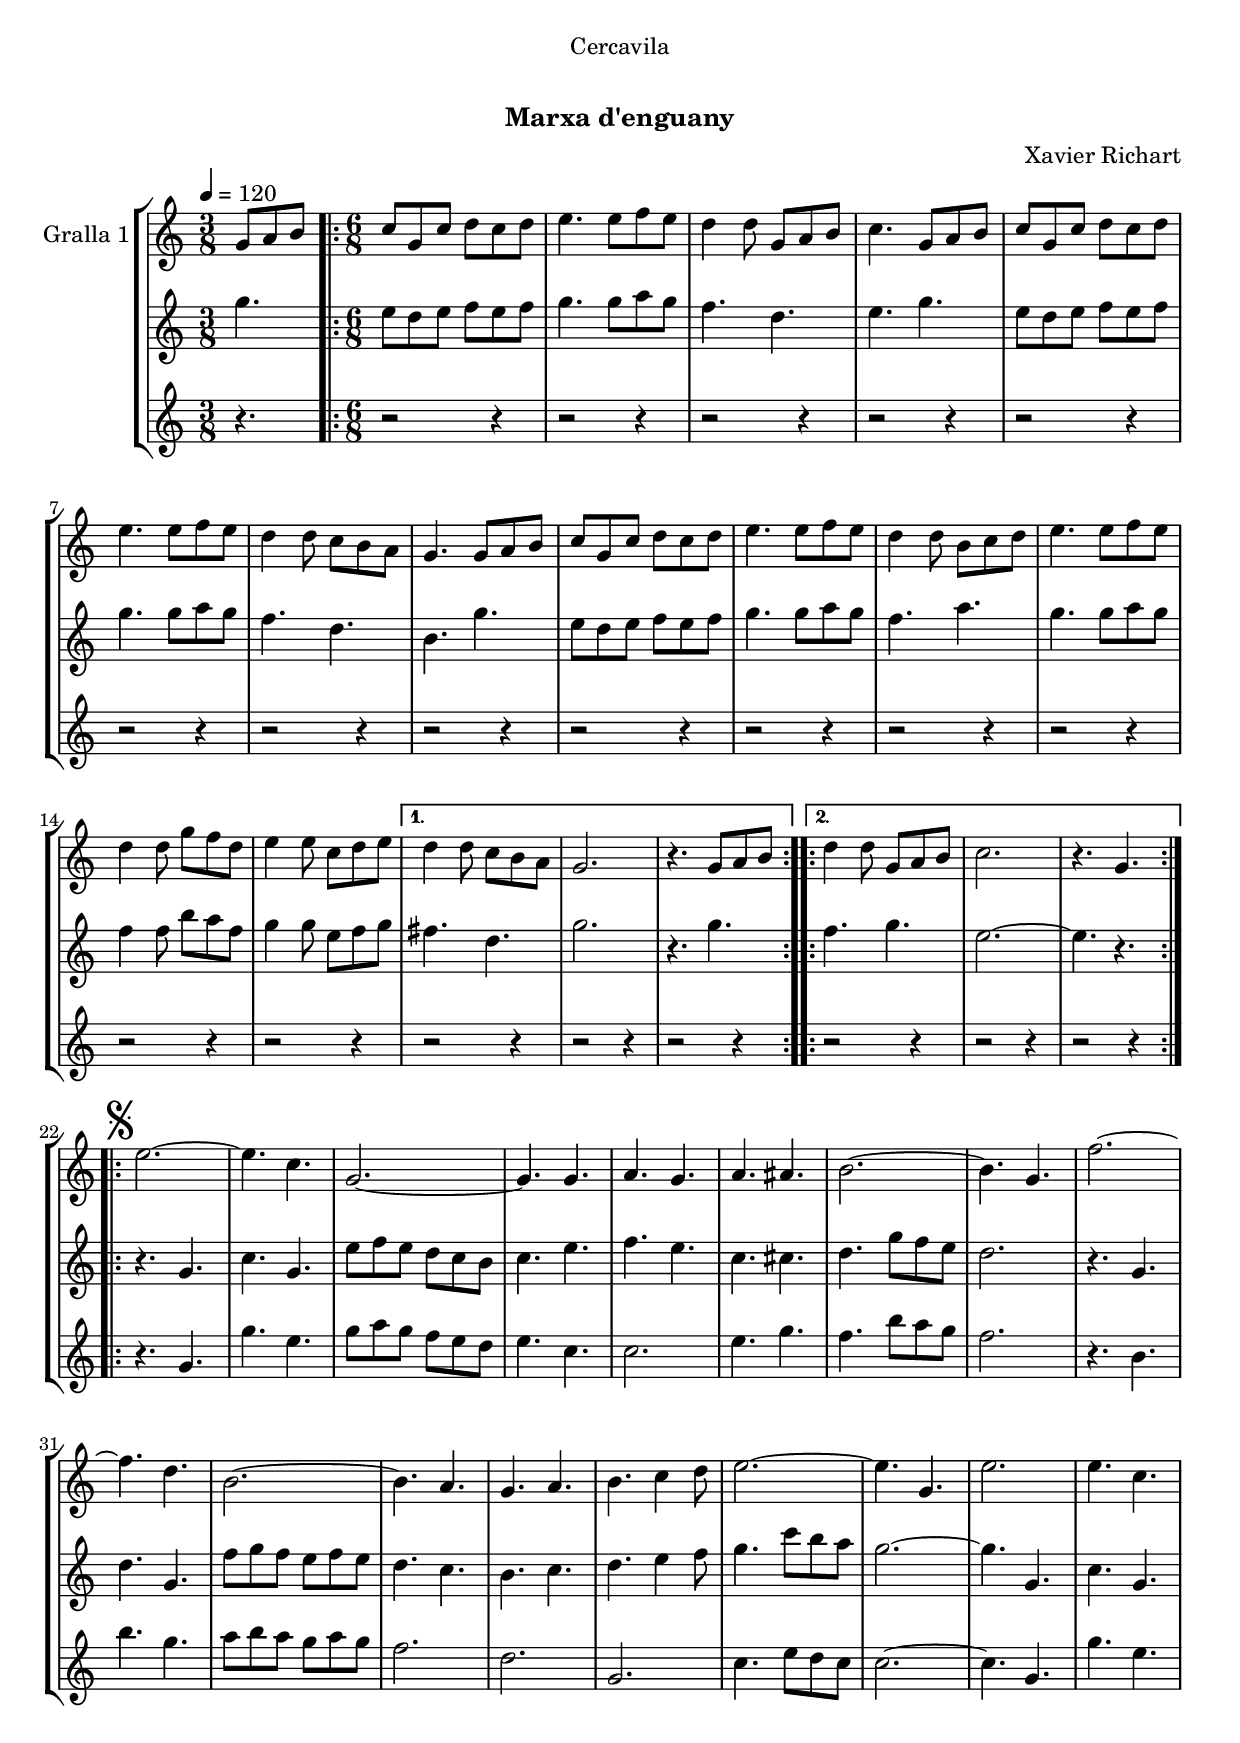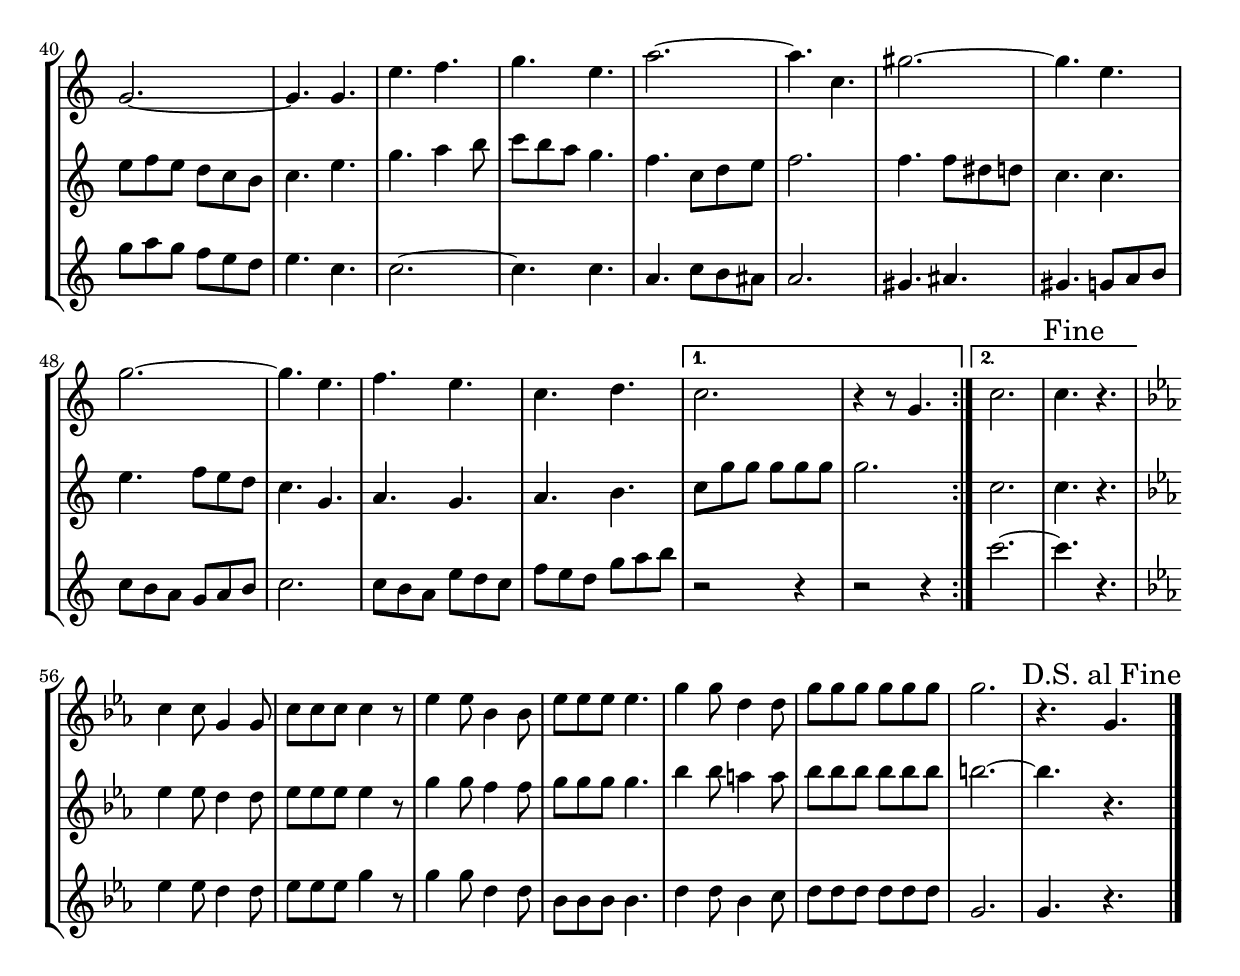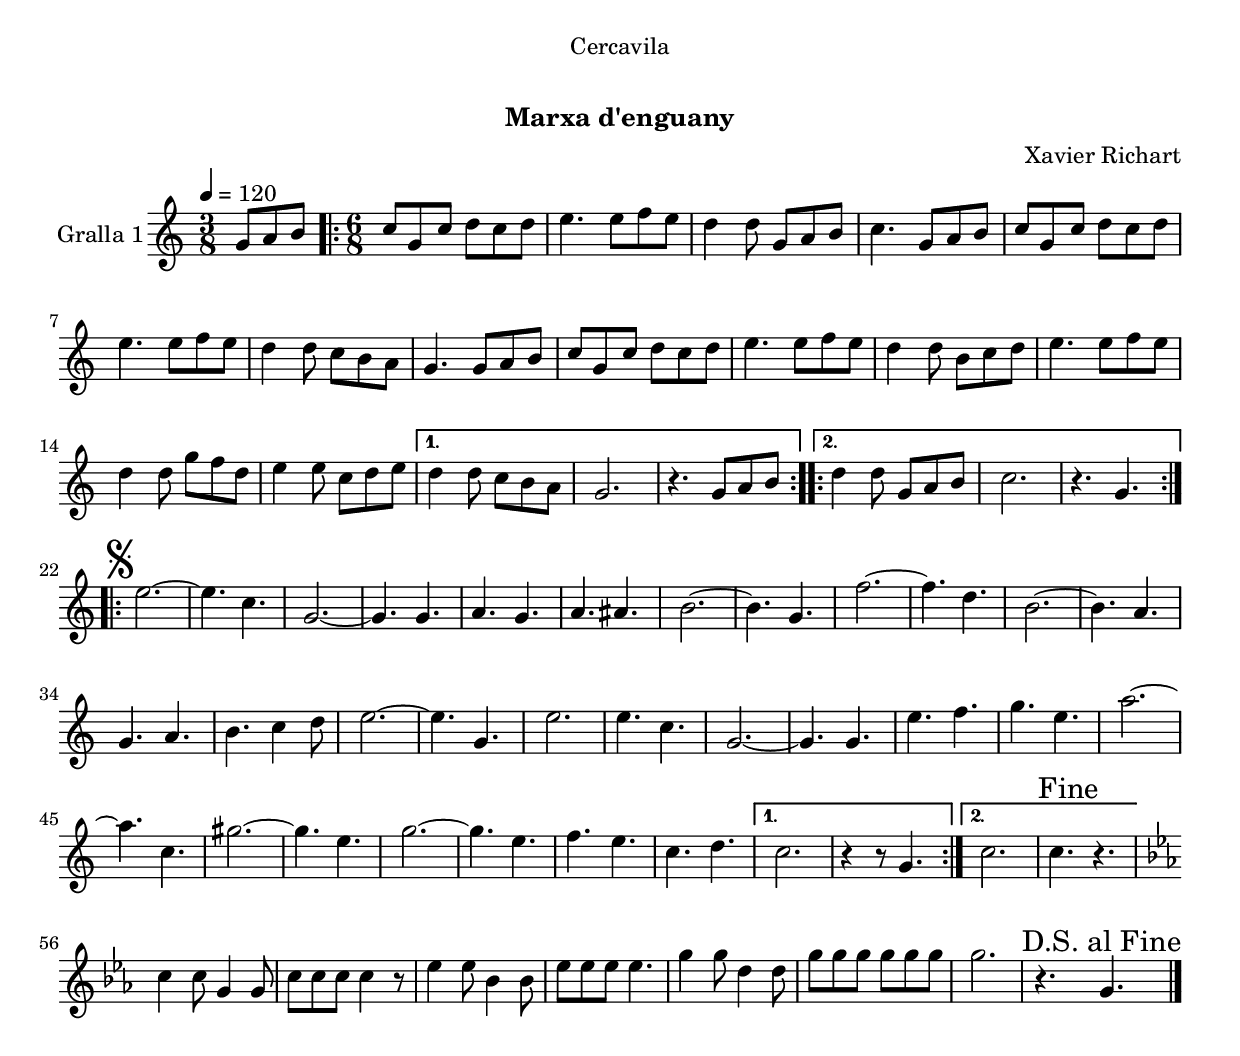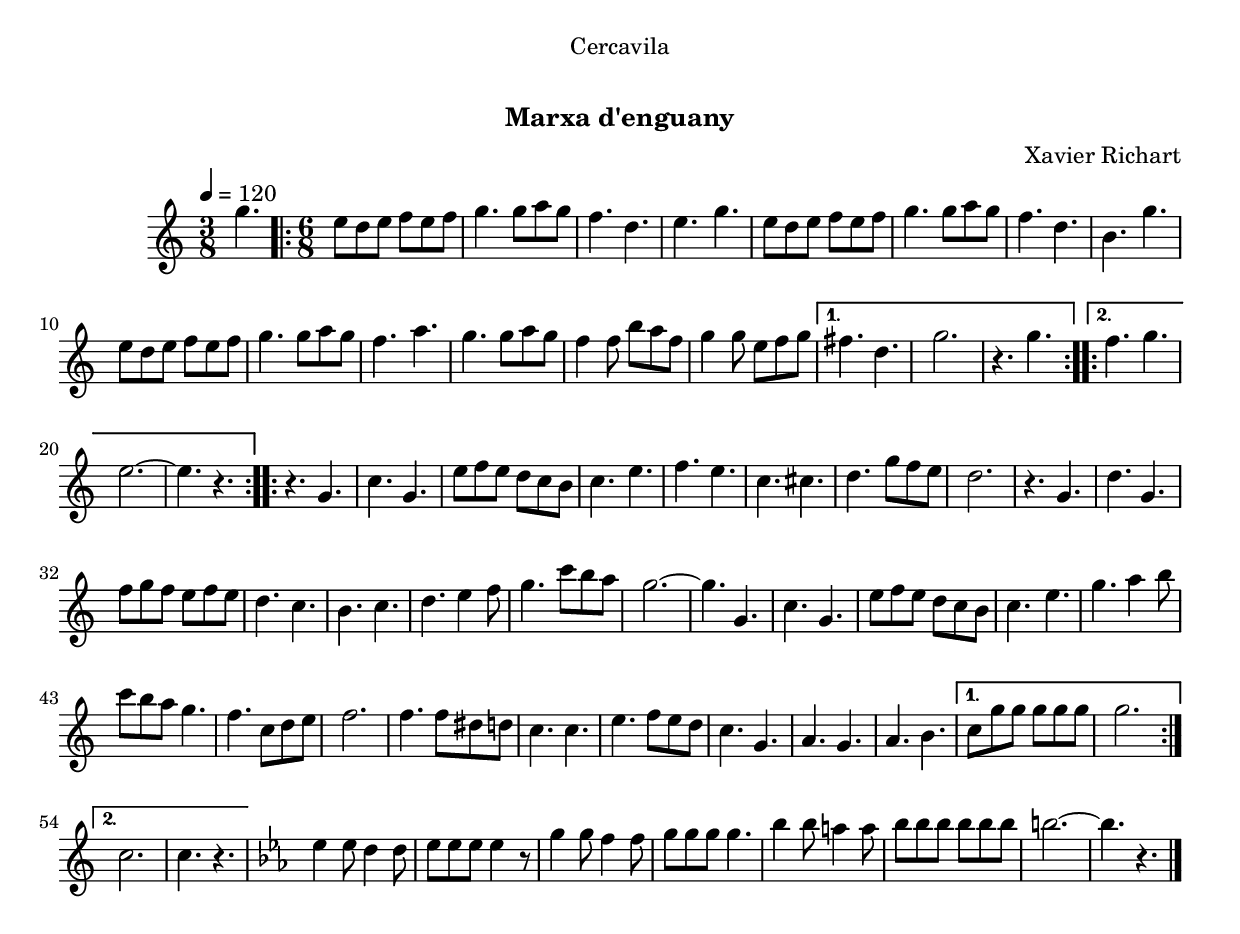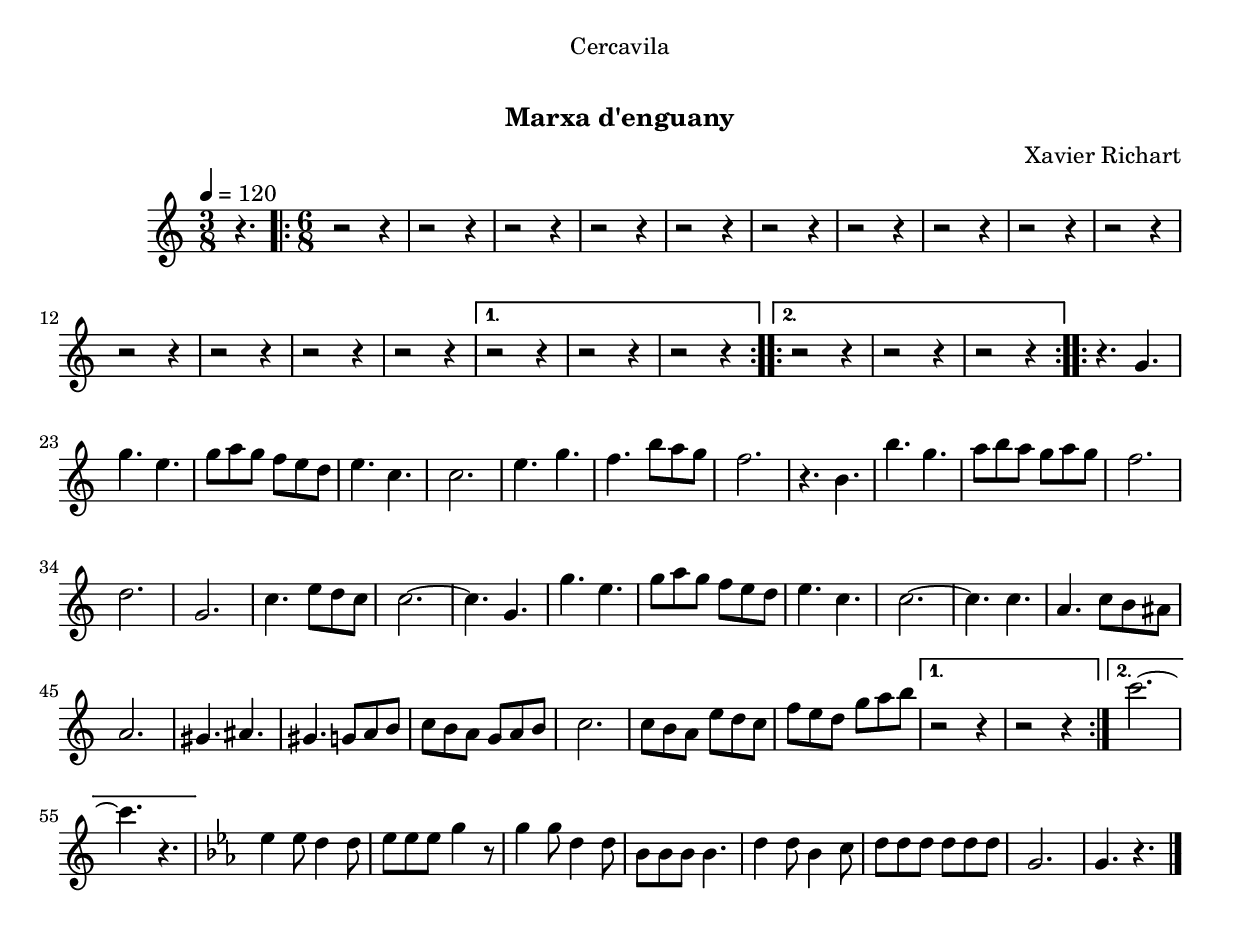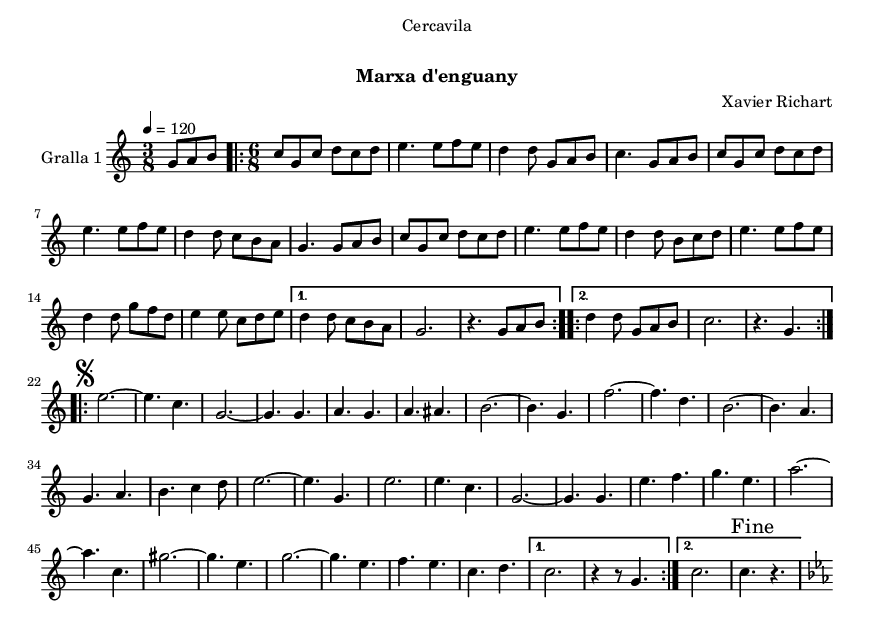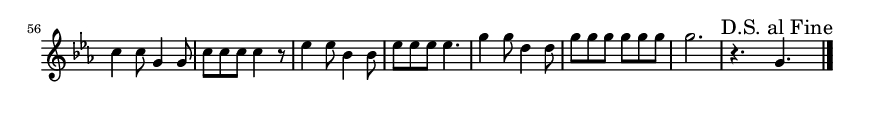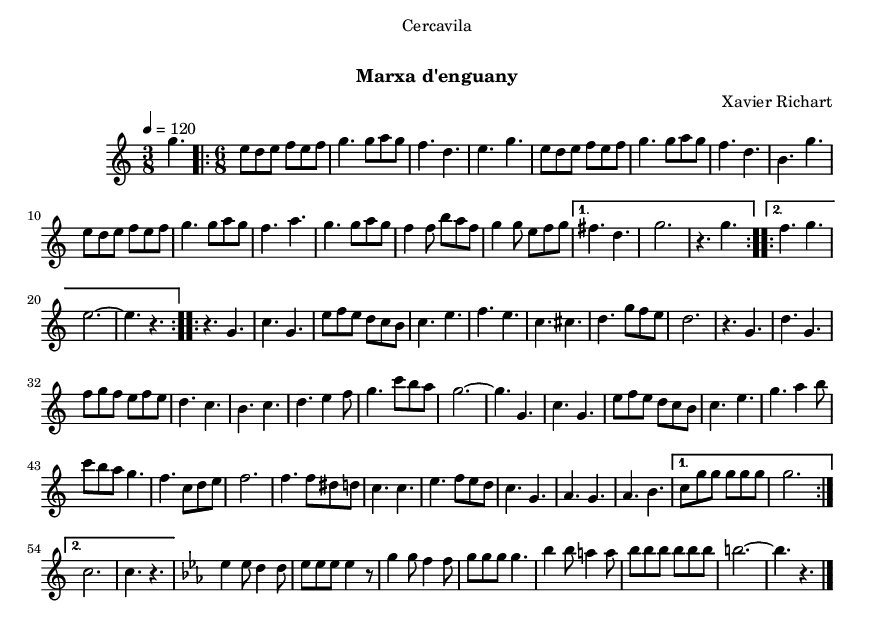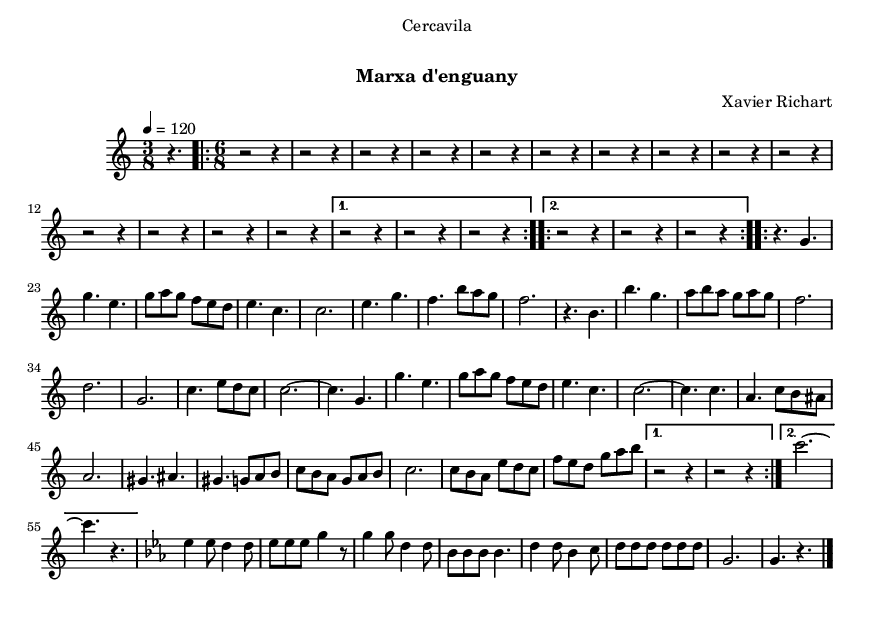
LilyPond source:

\version "2.16.0"

\header {
  dedication="Cercavila"
  title="  "
  subtitle="Marxa d'enguany"
  subsubtitle=""
  poet=""
  meter=""
  piece=""
  composer="Xavier Richart"
  arranger=""
  opus=""
  instrument=""
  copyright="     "
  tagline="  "
}

liniaroAa =
\relative g'
{
  \tempo 4=120
  \clef treble
  \key c \major
  \time 3/8
  g8 a b  |
  \time 6/8   \repeat volta 2 { c8 g c d c d  |
  e4. e8 f e  |
  d4 d8 g, a b  |
  %05
  c4. g8 a b  |
  c8 g c d c d  |
  e4. e8 f e  |
  d4 d8 c b a  |
  g4. g8 a b  |
  %10
  c8 g c d c d  |
  e4. e8 f e  |
  d4 d8 b c d  |
  e4. e8 f e  |
  d4 d8 g f d  |
  %15
  e4 e8 c d e }
  \alternative { { d4 d8 c b a  |
  g2.  |
  r4. g8 a b }
  \repeat volta 2 { d4 d8 g, a b  |
  %20
  c2.  |
  r4. g } }
  \repeat volta 2 { \mark \markup {\musicglyph #"scripts.segno"} e'2. ~  |
  e4. c  |
  g2. ~  |
  %25
  g4. g  |
  a4. g  |
  a4. ais  |
  b2. ~  |
  b4. g  |
  %30
  f'2. ~  |
  f4. d  |
  b2. ~  |
  b4. a  |
  g4. a  |
  %35
  b4. c4 d8  |
  e2. ~  |
  e4. g,  |
  e'2.  |
  e4. c  |
  %40
  g2. ~  |
  g4. g  |
  e'4. f  |
  g4. e  |
  a2. ~  |
  %45
  a4. c,  |
  gis'2. ~  |
  gis4. e  |
  g2. ~  |
  g4. e  |
  %50
  f4. e  |
  c4. d }
  \alternative { { c2.  |
  r4 r8 g4. }
  { c2.  |
  %55
  \mark "Fine" c4. r } }
  \key ees \major   c4 c8 g4 g8  |
  c8 c c c4 r8  | % kompletite
  ees4 ees8 bes4 bes8  |
  ees8 ees ees ees4.  |
  %60
  g4 g8 d4 d8  |
  g8 g g g g g  |
  g2.  |
  \mark "D.S. al Fine" r4. g,  \bar "|."
}

liniaroAb =
\relative g''
{
  \tempo 4=120
  \clef treble
  \key c \major
  \time 3/8
  g4.  |
  \time 6/8   \repeat volta 2 { e8 d e f e f  |
  g4. g8 a g  |
  f4. d  |
  %05
  e4. g  |
  e8 d e f e f  |
  g4. g8 a g  |
  f4. d  |
  b4. g'  |
  %10
  e8 d e f e f  |
  g4. g8 a g  |
  f4. a  |
  g4. g8 a g  |
  f4 f8 b a f  |
  %15
  g4 g8 e f g }
  \alternative { { fis4. d  |
  g2.  |
  r4. g }
  \repeat volta 2 { f4. g  |
  %20
  e2. ~  |
  e4. r } }
  \repeat volta 2 { r4. g,  |
  c4. g  |
  e'8 f e d c b  |
  %25
  c4. e  |
  f4. e  |
  c4. cis  |
  d4. g8 f e  |
  d2.  |
  %30
  r4. g,  |
  d'4. g,  |
  f'8 g f e f e  |
  d4. c  |
  b4. c  |
  %35
  d4. e4 f8  |
  g4. c8 b a  |
  g2. ~  |
  g4. g,  |
  c4. g  |
  %40
  e'8 f e d c b  |
  c4. e  |
  g4. a4 b8  |
  c8 b a g4.  |
  f4. c8 d e  |
  %45
  f2.  |
  f4. f8 dis d  |
  c4. c  |
  e4. f8 e d  |
  c4. g  |
  %50
  a4. g  |
  a4. b }
  \alternative { { c8 g' g g g g  |
  g2. }
  { c,2.  |
  %55
  c4. r } }
  \key ees \major   ees4 ees8 d4 d8  |
  ees8 ees ees ees4 r8  | % kompletite
  g4 g8 f4 f8  |
  g8 g g g4.  |
  %60
  bes4 bes8 a4 a8  |
  bes8 bes bes bes bes bes  |
  b2. ~  |
  b4. r  \bar "|."
}

liniaroAc =
\relative g'
{
  \tempo 4=120
  \clef treble
  \key c \major
  \time 3/8
  r4.  |
  \time 6/8   \repeat volta 2 { r2 r4  |
  r2 r4  |
  r2 r4  |
  %05
  r2 r4  |
  r2 r4  |
  r2 r4  |
  r2 r4  |
  r2 r4  |
  %10
  r2 r4  |
  r2 r4  |
  r2 r4  |
  r2 r4  |
  r2 r4  |
  %15
  r2 r4 }
  \alternative { { r2 r4  |
  r2 r4  |
  r2 r4 }
  \repeat volta 2 { r2 r4  |
  %20
  r2 r4  |
  r2 r4 } }
  \repeat volta 2 { r4. g  |
  g'4. e  |
  g8 a g f e d  |
  %25
  e4. c  |
  c2.  |
  e4. g  |
  f4. b8 a g  |
  f2.  |
  %30
  r4. b,  |
  b'4. g  |
  a8 b a g a g  |
  f2.  |
  d2.  |
  %35
  g,2.  |
  c4. e8 d c  |
  c2. ~  |
  c4. g  |
  g'4. e  |
  %40
  g8 a g f e d  |
  e4. c  |
  c2. ~  |
  c4. c  |
  a4. c8 b ais  |
  %45
  a2.  |
  gis4. ais  |
  gis4. g8 a b  |
  c8 b a g a b  |
  c2.  |
  %50
  c8 b a e' d c  |
  f8 e d g a b }
  \alternative { { r2 r4  |
  r2 r4 }
  { c2. ~  |
  %55
  c4. r } }
  \key ees \major   ees,4 ees8 d4 d8  |
  ees8 ees ees g4 r8  | % kompletite
  g4 g8 d4 d8  |
  bes8 bes bes bes4.  |
  %60
  d4 d8 bes4 c8  |
  d8 d d d d d  |
  g,2.  |
  g4. r  \bar "|."
}

\book {

\paper {
  print-page-number = false
}

\bookpart {
  \score {
    \new StaffGroup {
      \override Score.RehearsalMark #'self-alignment-X = #LEFT
      <<
        \new Staff \with {instrumentName = #"Gralla 1" } \liniaroAa
        \new Staff \with {instrumentName = #"" } \liniaroAb
        \new Staff \with {instrumentName = #"" } \liniaroAc
      >>
    }
    \layout {}
  }\score { \unfoldRepeats
    \new StaffGroup {
      \override Score.RehearsalMark #'self-alignment-X = #LEFT
      <<
        \new Staff \with {instrumentName = #"Gralla 1" } \liniaroAa
        \new Staff \with {instrumentName = #"" } \liniaroAb
        \new Staff \with {instrumentName = #"" } \liniaroAc
      >>
    }
    \midi {}
  }
}

\bookpart {
  \header {}
  \score {
    \new StaffGroup {
      \override Score.RehearsalMark #'self-alignment-X = #LEFT
      <<
        \new Staff \with {instrumentName = #"Gralla 1" } \liniaroAa
      >>
    }
    \layout {}
  }\score { \unfoldRepeats
    \new StaffGroup {
      \override Score.RehearsalMark #'self-alignment-X = #LEFT
      <<
        \new Staff \with {instrumentName = #"Gralla 1" } \liniaroAa
      >>
    }
    \midi {}
  }
}

\bookpart {
  \header {}
  \score {
    \new StaffGroup {
      \override Score.RehearsalMark #'self-alignment-X = #LEFT
      <<
        \new Staff \with {instrumentName = #"" } \liniaroAb
      >>
    }
    \layout {}
  }\score { \unfoldRepeats
    \new StaffGroup {
      \override Score.RehearsalMark #'self-alignment-X = #LEFT
      <<
        \new Staff \with {instrumentName = #"" } \liniaroAb
      >>
    }
    \midi {}
  }
}

\bookpart {
  \header {}
  \score {
    \new StaffGroup {
      \override Score.RehearsalMark #'self-alignment-X = #LEFT
      <<
        \new Staff \with {instrumentName = #"" } \liniaroAc
      >>
    }
    \layout {}
  }\score { \unfoldRepeats
    \new StaffGroup {
      \override Score.RehearsalMark #'self-alignment-X = #LEFT
      <<
        \new Staff \with {instrumentName = #"" } \liniaroAc
      >>
    }
    \midi {}
  }
}

}

\book {

\paper {
  print-page-number = false
  #(set-paper-size "a6landscape")
  #(layout-set-staff-size 14)
}

\bookpart {
  \header {}
  \score {
    \new StaffGroup {
      \override Score.RehearsalMark #'self-alignment-X = #LEFT
      <<
        \new Staff \with {instrumentName = #"Gralla 1" } \liniaroAa
      >>
    }
    \layout {}
  }
}

\bookpart {
  \header {}
  \score {
    \new StaffGroup {
      \override Score.RehearsalMark #'self-alignment-X = #LEFT
      <<
        \new Staff \with {instrumentName = #"" } \liniaroAb
      >>
    }
    \layout {}
  }
}

\bookpart {
  \header {}
  \score {
    \new StaffGroup {
      \override Score.RehearsalMark #'self-alignment-X = #LEFT
      <<
        \new Staff \with {instrumentName = #"" } \liniaroAc
      >>
    }
    \layout {}
  }
}

}

